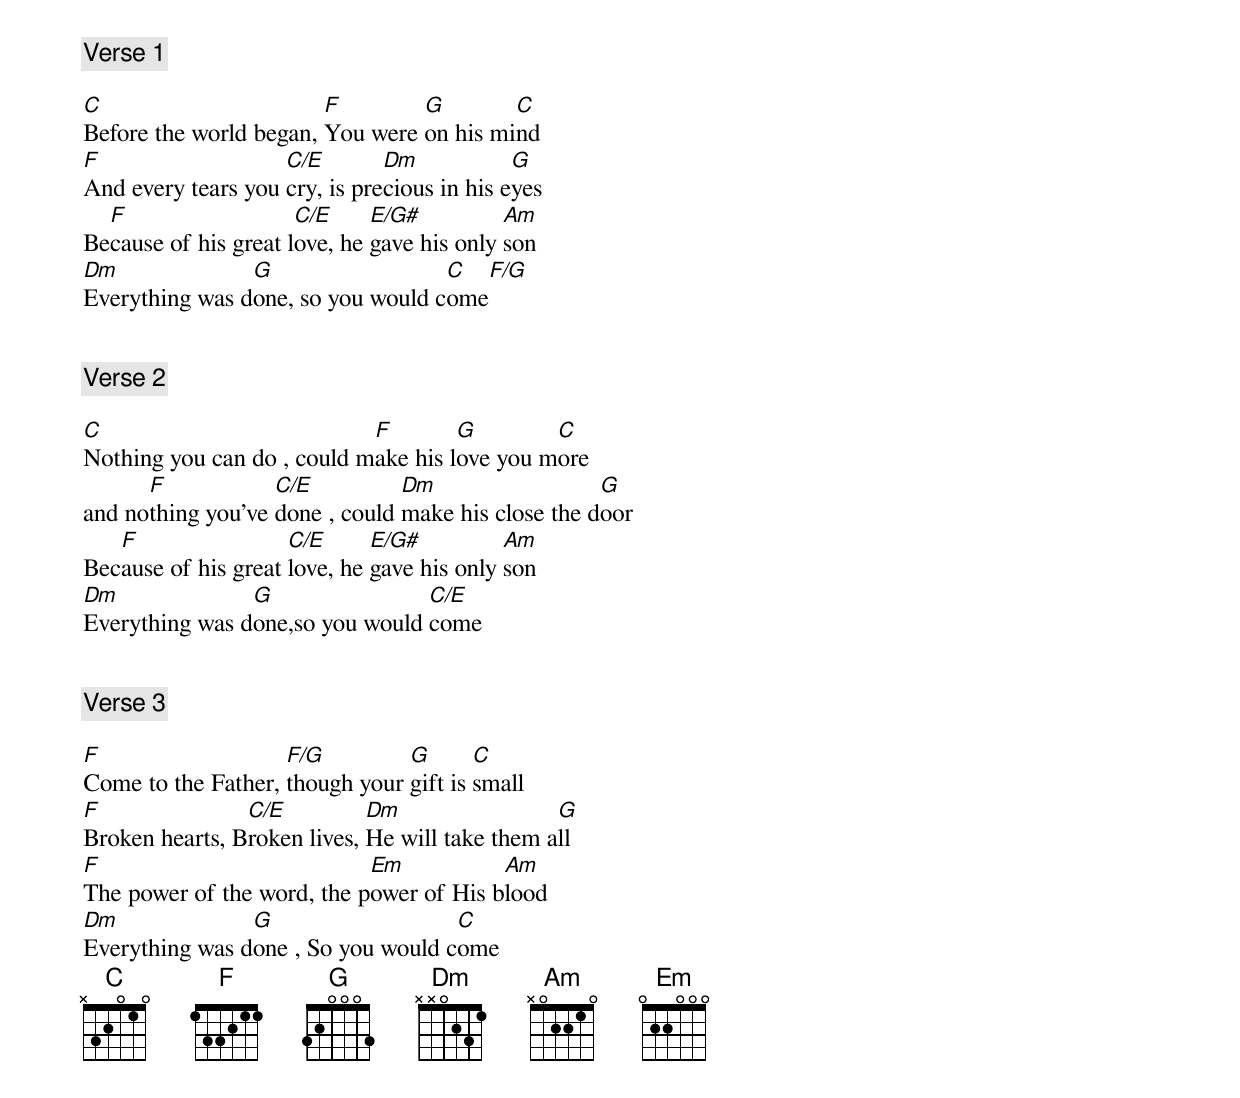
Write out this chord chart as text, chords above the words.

[Verse 1]

C                       F        G        C
Before the world began, You were on his mind
F                   C/E        Dm            G
And every tears you cry, is precious in his eyes
  F                   C/E     E/G#          Am
Because of his great love, he gave his only son
Dm              G                  C   F/G
Everything was done, so you would come


[Verse 2]

C                           F        G        C
Nothing you can do , could make his love you more
      F            C/E          Dm                  G
and nothing you've done , could make his close the door
   F                 C/E      E/G#          Am
Because of his great love, he gave his only son
Dm              G                C/E
Everything was done,so you would come


[Verse 3]

F                   F/G         G       C
Come to the Father, though your gift is small
F               C/E          Dm                 G
Broken hearts, Broken lives, He will take them all
F                           Em           Am
The power of the word, the power of His blood
Dm              G                   C
Everything was done , So you would come
